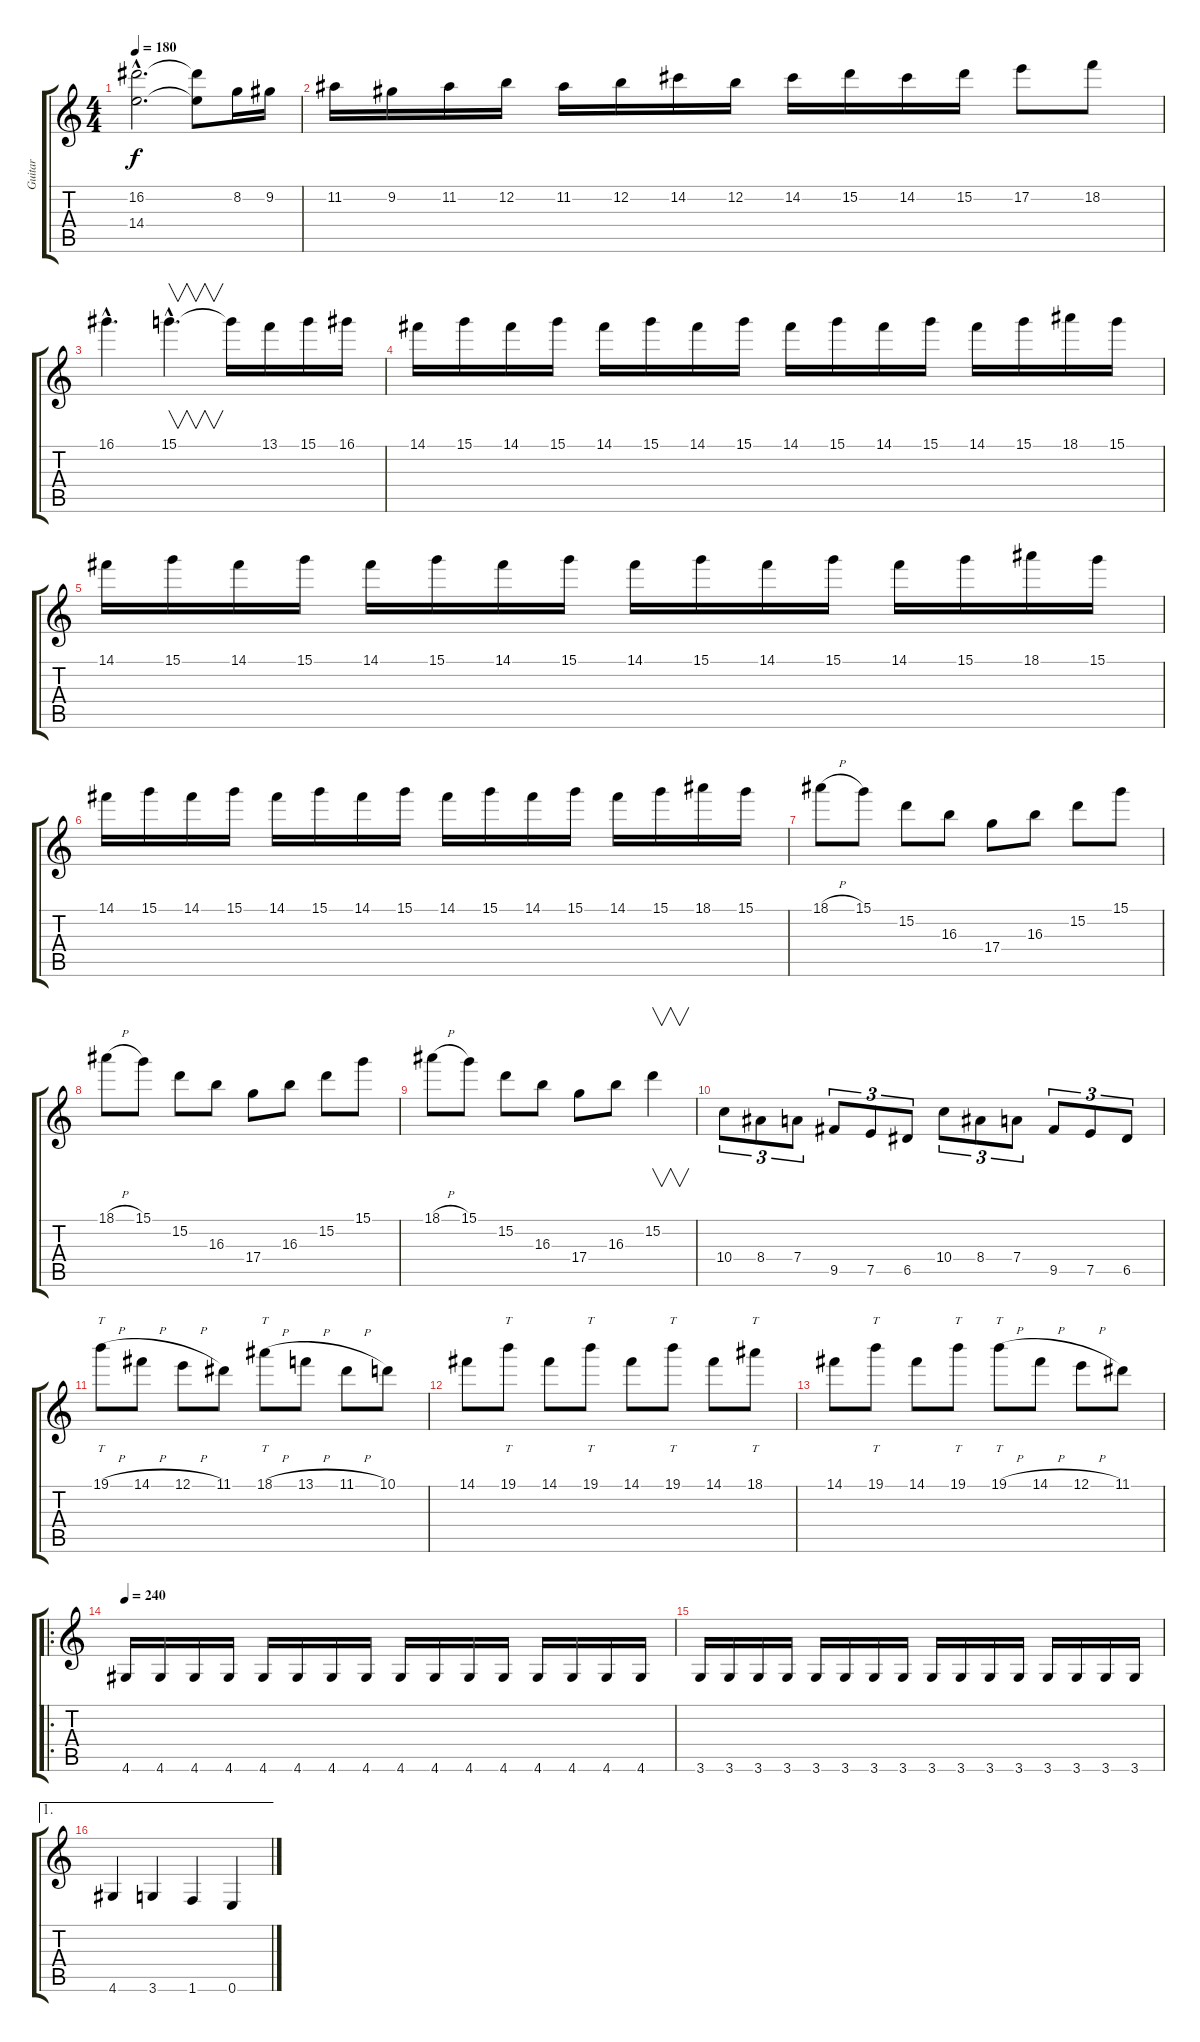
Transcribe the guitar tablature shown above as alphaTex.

\track ("Guitar" "Guitar") {instrument distortionguitar}
\staff {score tabs}
\tuning (E4 B3 G3 D3 A2 E2) {hide}
\ts (4 4)
\tempo 180
\clef g2
\ks c
(16.2{hac t} 14.4{hac t}).2{d dy f} (16.2{t} 14.4{t}).8 8.2.16 9.2.16 |
11.2.16 9.2.16 11.2.16 12.2.16 11.2.16 12.2.16 14.2.16 12.2.16 14.2.16 15.2.16 14.2.16 15.2.16 17.2.8 18.2.8 |
16.1{hac}.4{d} 15.1{hac}.4{v d} 15.1{t}.16 13.1.16 15.1.16 16.1.16 |
14.1.16 15.1.16 14.1.16 15.1.16 14.1.16 15.1.16 14.1.16 15.1.16 14.1.16 15.1.16 14.1.16 15.1.16 14.1.16 15.1.16 18.1.16 15.1.16 |
14.1.16 15.1.16 14.1.16 15.1.16 14.1.16 15.1.16 14.1.16 15.1.16 14.1.16 15.1.16 14.1.16 15.1.16 14.1.16 15.1.16 18.1.16 15.1.16 |
14.1.16 15.1.16 14.1.16 15.1.16 14.1.16 15.1.16 14.1.16 15.1.16 14.1.16 15.1.16 14.1.16 15.1.16 14.1.16 15.1.16 18.1.16 15.1.16 |
18.1{h}.8 15.1.8 15.2.8 16.3.8 17.4.8 16.3.8 15.2.8 15.1.8 |
18.1{h}.8 15.1.8 15.2.8 16.3.8 17.4.8 16.3.8 15.2.8 15.1.8 |
18.1{h}.8 15.1.8 15.2.8 16.3.8 17.4.8 16.3.8 15.2.4{v} |
10.4.8{tu (3 2)} 8.4.8{tu (3 2)} 7.4.8{tu (3 2)} 9.5.8{tu (3 2)} 7.5.8{tu (3 2)} 6.5.8{tu (3 2)} 10.4.8{tu (3 2)} 8.4.8{tu (3 2)} 7.4.8{tu (3 2)} 9.5.8{tu (3 2)} 7.5.8{tu (3 2)} 6.5.8{tu (3 2)} |
19.1{h}.8{tt} 14.1{h}.8 12.1{h}.8 11.1.8 18.1{h}.8{tt} 13.1{h}.8 11.1{h}.8 10.1.8 |
14.1.8 19.1.8{tt} 14.1.8 19.1.8{tt} 14.1.8 19.1.8{tt} 14.1.8 18.1.8{tt} |
14.1.8 19.1.8{tt} 14.1.8 19.1.8{tt} 19.1{h}.8{tt} 14.1{h}.8 12.1{h}.8 11.1.8 |
\ro
\tempo 240
4.6.16 4.6.16 4.6.16 4.6.16 4.6.16 4.6.16 4.6.16 4.6.16 4.6.16 4.6.16 4.6.16 4.6.16 4.6.16 4.6.16 4.6.16 4.6.16 |
3.6.16 3.6.16 3.6.16 3.6.16 3.6.16 3.6.16 3.6.16 3.6.16 3.6.16 3.6.16 3.6.16 3.6.16 3.6.16 3.6.16 3.6.16 3.6.16 |
\ae 1
4.6.4 3.6.4 1.6.4 0.6.4
